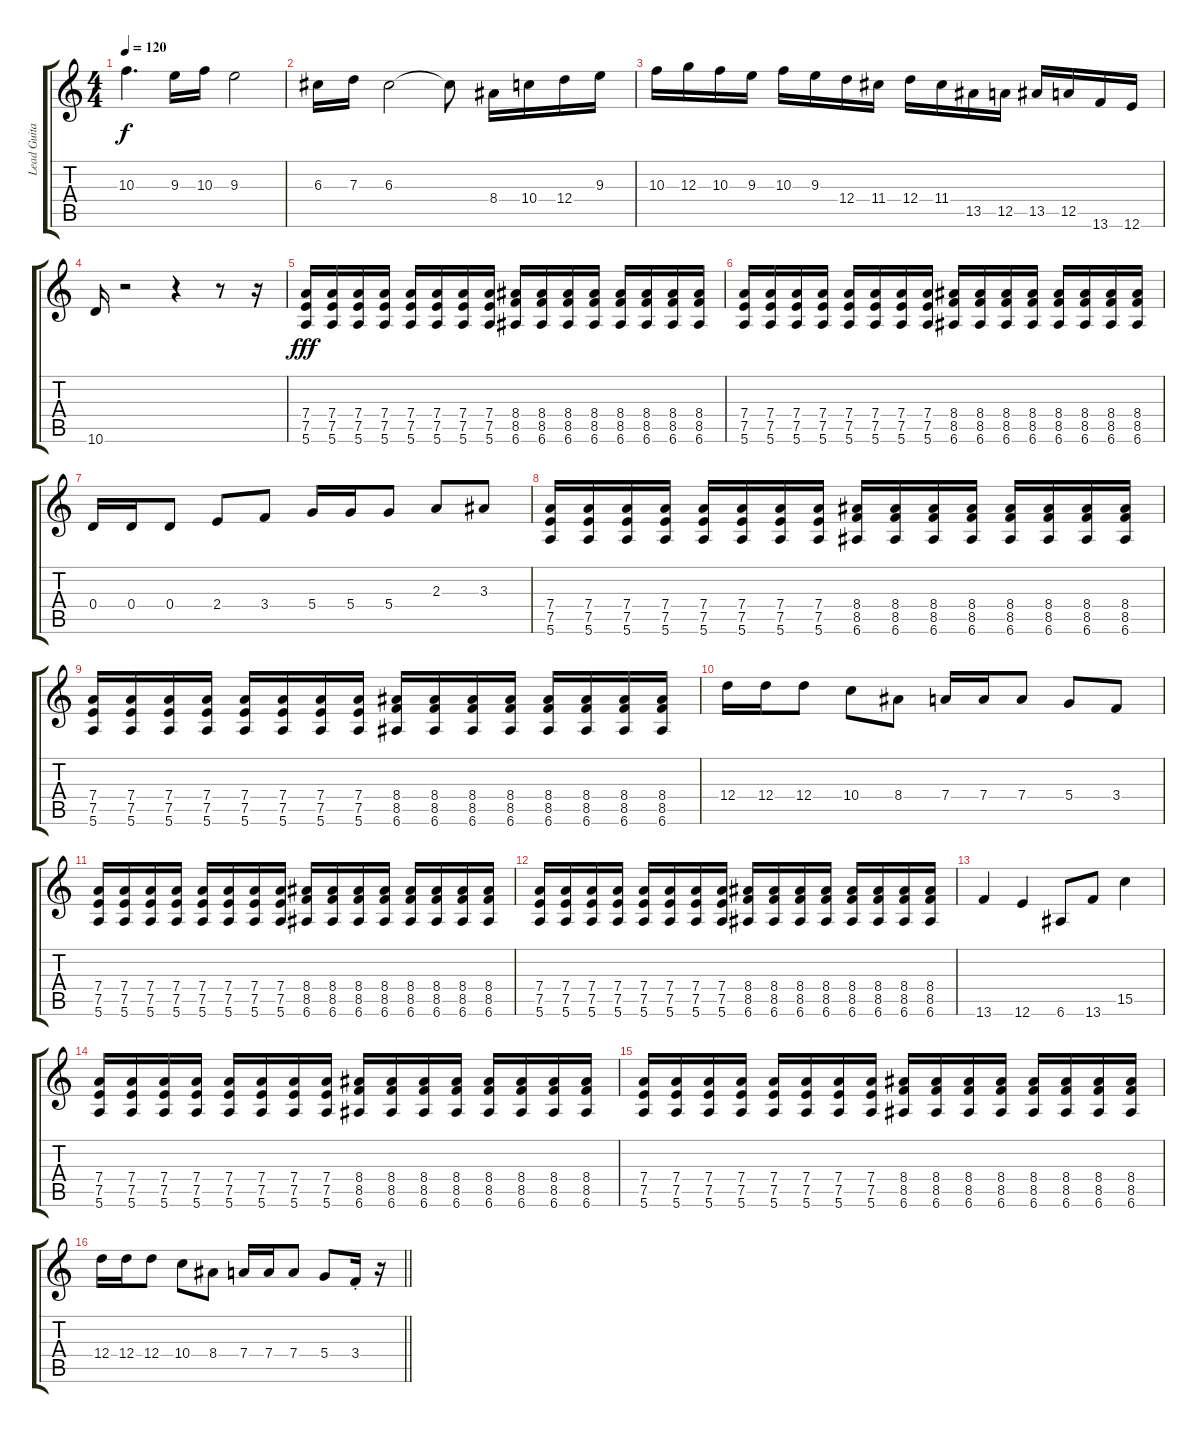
\track ("Lead Guitar" "Lead Guita") {instrument overdrivenguitar}
\staff {score tabs}
\tuning (E4 B3 G3 D3 A2 E2) {hide}
\ts (4 4)
\tempo 120
\clef g2
\ks c
10.3.4{d dy f} 9.3.16 10.3.16 9.3.2 |
6.3.16 7.3.16 6.3.2 6.3{t}.8 8.4.16 10.4.16 12.4.16 9.3.16 |
10.3.16 12.3.16 10.3.16 9.3.16 10.3.16 9.3.16 12.4.16 11.4.16 12.4.16 11.4.16 13.5.16 12.5.16 13.5.16 12.5.16 13.6.16 12.6.16 |
10.6.16 r.2 r.4 r.8 r.16 |
(7.4 7.5 5.6).16{dy fff} (7.4 7.5 5.6).16 (7.4 7.5 5.6).16 (7.4 7.5 5.6).16 (7.4 7.5 5.6).16 (7.4 7.5 5.6).16 (7.4 7.5 5.6).16 (7.4 7.5 5.6).16 (8.4 8.5 6.6).16 (8.4 8.5 6.6).16 (8.4 8.5 6.6).16 (8.4 8.5 6.6).16 (8.4 8.5 6.6).16 (8.4 8.5 6.6).16 (8.4 8.5 6.6).16 (8.4 8.5 6.6).16 |
(7.4 7.5 5.6).16 (7.4 7.5 5.6).16 (7.4 7.5 5.6).16 (7.4 7.5 5.6).16 (7.4 7.5 5.6).16 (7.4 7.5 5.6).16 (7.4 7.5 5.6).16 (7.4 7.5 5.6).16 (8.4 8.5 6.6).16 (8.4 8.5 6.6).16 (8.4 8.5 6.6).16 (8.4 8.5 6.6).16 (8.4 8.5 6.6).16 (8.4 8.5 6.6).16 (8.4 8.5 6.6).16 (8.4 8.5 6.6).16 |
0.4.16 0.4.16 0.4.8 2.4.8 3.4.8 5.4.16 5.4.16 5.4.8 2.3.8 3.3.8 |
(7.4 7.5 5.6).16 (7.4 7.5 5.6).16 (7.4 7.5 5.6).16 (7.4 7.5 5.6).16 (7.4 7.5 5.6).16 (7.4 7.5 5.6).16 (7.4 7.5 5.6).16 (7.4 7.5 5.6).16 (8.4 8.5 6.6).16 (8.4 8.5 6.6).16 (8.4 8.5 6.6).16 (8.4 8.5 6.6).16 (8.4 8.5 6.6).16 (8.4 8.5 6.6).16 (8.4 8.5 6.6).16 (8.4 8.5 6.6).16 |
(7.4 7.5 5.6).16 (7.4 7.5 5.6).16 (7.4 7.5 5.6).16 (7.4 7.5 5.6).16 (7.4 7.5 5.6).16 (7.4 7.5 5.6).16 (7.4 7.5 5.6).16 (7.4 7.5 5.6).16 (8.4 8.5 6.6).16 (8.4 8.5 6.6).16 (8.4 8.5 6.6).16 (8.4 8.5 6.6).16 (8.4 8.5 6.6).16 (8.4 8.5 6.6).16 (8.4 8.5 6.6).16 (8.4 8.5 6.6).16 |
12.4.16 12.4.16 12.4.8 10.4.8 8.4.8 7.4.16 7.4.16 7.4.8 5.4.8 3.4.8 |
(7.4 7.5 5.6).16 (7.4 7.5 5.6).16 (7.4 7.5 5.6).16 (7.4 7.5 5.6).16 (7.4 7.5 5.6).16 (7.4 7.5 5.6).16 (7.4 7.5 5.6).16 (7.4 7.5 5.6).16 (8.4 8.5 6.6).16 (8.4 8.5 6.6).16 (8.4 8.5 6.6).16 (8.4 8.5 6.6).16 (8.4 8.5 6.6).16 (8.4 8.5 6.6).16 (8.4 8.5 6.6).16 (8.4 8.5 6.6).16 |
(7.4 7.5 5.6).16 (7.4 7.5 5.6).16 (7.4 7.5 5.6).16 (7.4 7.5 5.6).16 (7.4 7.5 5.6).16 (7.4 7.5 5.6).16 (7.4 7.5 5.6).16 (7.4 7.5 5.6).16 (8.4 8.5 6.6).16 (8.4 8.5 6.6).16 (8.4 8.5 6.6).16 (8.4 8.5 6.6).16 (8.4 8.5 6.6).16 (8.4 8.5 6.6).16 (8.4 8.5 6.6).16 (8.4 8.5 6.6).16 |
13.6.4 12.6.4 6.6.8 13.6.8 15.5.4 |
(7.4 7.5 5.6).16 (7.4 7.5 5.6).16 (7.4 7.5 5.6).16 (7.4 7.5 5.6).16 (7.4 7.5 5.6).16 (7.4 7.5 5.6).16 (7.4 7.5 5.6).16 (7.4 7.5 5.6).16 (8.4 8.5 6.6).16 (8.4 8.5 6.6).16 (8.4 8.5 6.6).16 (8.4 8.5 6.6).16 (8.4 8.5 6.6).16 (8.4 8.5 6.6).16 (8.4 8.5 6.6).16 (8.4 8.5 6.6).16 |
(7.4 7.5 5.6).16 (7.4 7.5 5.6).16 (7.4 7.5 5.6).16 (7.4 7.5 5.6).16 (7.4 7.5 5.6).16 (7.4 7.5 5.6).16 (7.4 7.5 5.6).16 (7.4 7.5 5.6).16 (8.4 8.5 6.6).16 (8.4 8.5 6.6).16 (8.4 8.5 6.6).16 (8.4 8.5 6.6).16 (8.4 8.5 6.6).16 (8.4 8.5 6.6).16 (8.4 8.5 6.6).16 (8.4 8.5 6.6).16 |
\barLineRight lightlight
12.4.16 12.4.16 12.4.8 10.4.8 8.4.8 7.4.16 7.4.16 7.4.8 5.4.8 3.4{st}.16 r.16
